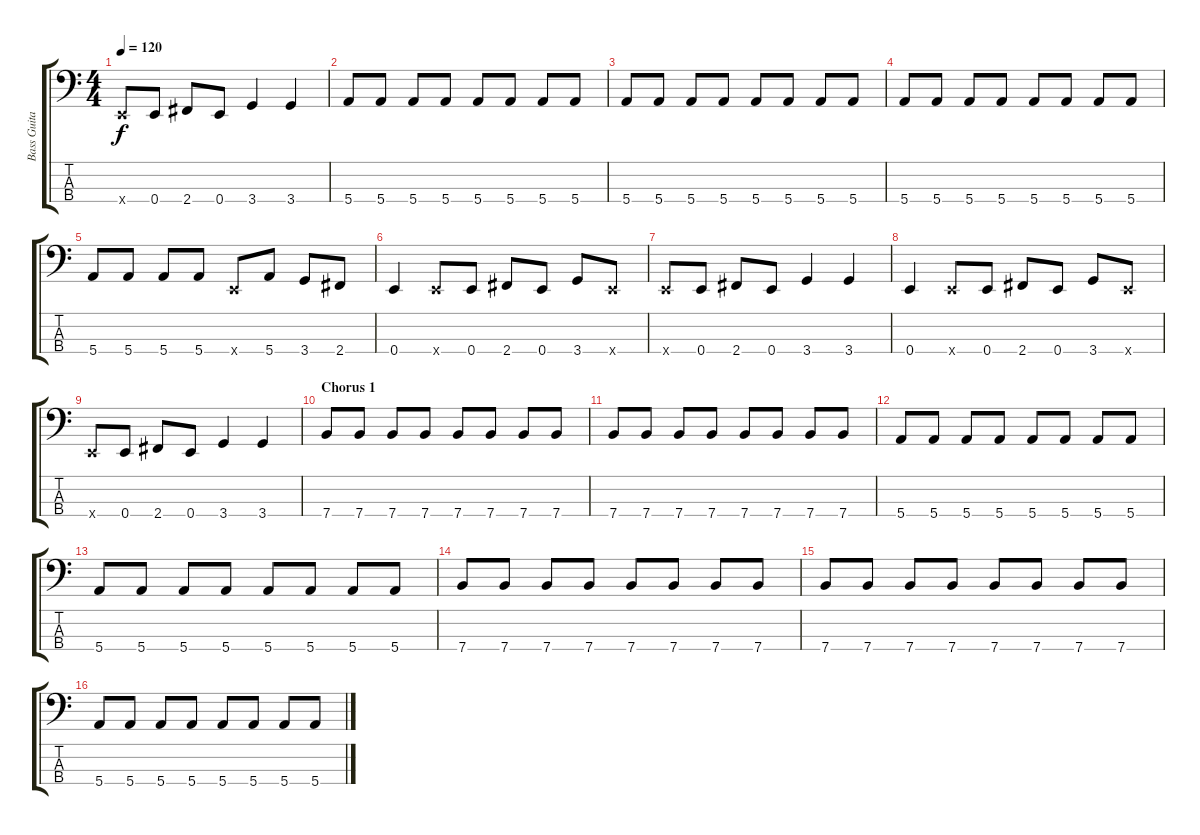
\track ("Bass Guitar" "Bass Guita") {instrument electricbassfinger}
\staff {score tabs}
\tuning (G2 D2 A1 E1) {hide}
\ts (4 4)
\tempo 120
\clef f4
\ks c
0.4{x}.8{dy f} 0.4.8 2.4.8 0.4.8 3.4.4 3.4.4 |
5.4.8 5.4.8 5.4.8 5.4.8 5.4.8 5.4.8 5.4.8 5.4.8 |
5.4.8 5.4.8 5.4.8 5.4.8 5.4.8 5.4.8 5.4.8 5.4.8 |
5.4.8 5.4.8 5.4.8 5.4.8 5.4.8 5.4.8 5.4.8 5.4.8 |
5.4.8 5.4.8 5.4.8 5.4.8 0.4{x}.8 5.4.8 3.4.8 2.4.8 |
0.4.4 0.4{x}.8 0.4.8 2.4.8 0.4.8 3.4.8 0.4{x}.8 |
0.4{x}.8 0.4.8 2.4.8 0.4.8 3.4.4 3.4.4 |
0.4.4 0.4{x}.8 0.4.8 2.4.8 0.4.8 3.4.8 0.4{x}.8 |
0.4{x}.8 0.4.8 2.4.8 0.4.8 3.4.4 3.4.4 |
\section ("" "Chorus 1")
7.4.8 7.4.8 7.4.8 7.4.8 7.4.8 7.4.8 7.4.8 7.4.8 |
7.4.8 7.4.8 7.4.8 7.4.8 7.4.8 7.4.8 7.4.8 7.4.8 |
5.4.8 5.4.8 5.4.8 5.4.8 5.4.8 5.4.8 5.4.8 5.4.8 |
5.4.8 5.4.8 5.4.8 5.4.8 5.4.8 5.4.8 5.4.8 5.4.8 |
7.4.8 7.4.8 7.4.8 7.4.8 7.4.8 7.4.8 7.4.8 7.4.8 |
7.4.8 7.4.8 7.4.8 7.4.8 7.4.8 7.4.8 7.4.8 7.4.8 |
5.4.8 5.4.8 5.4.8 5.4.8 5.4.8 5.4.8 5.4.8 5.4.8
